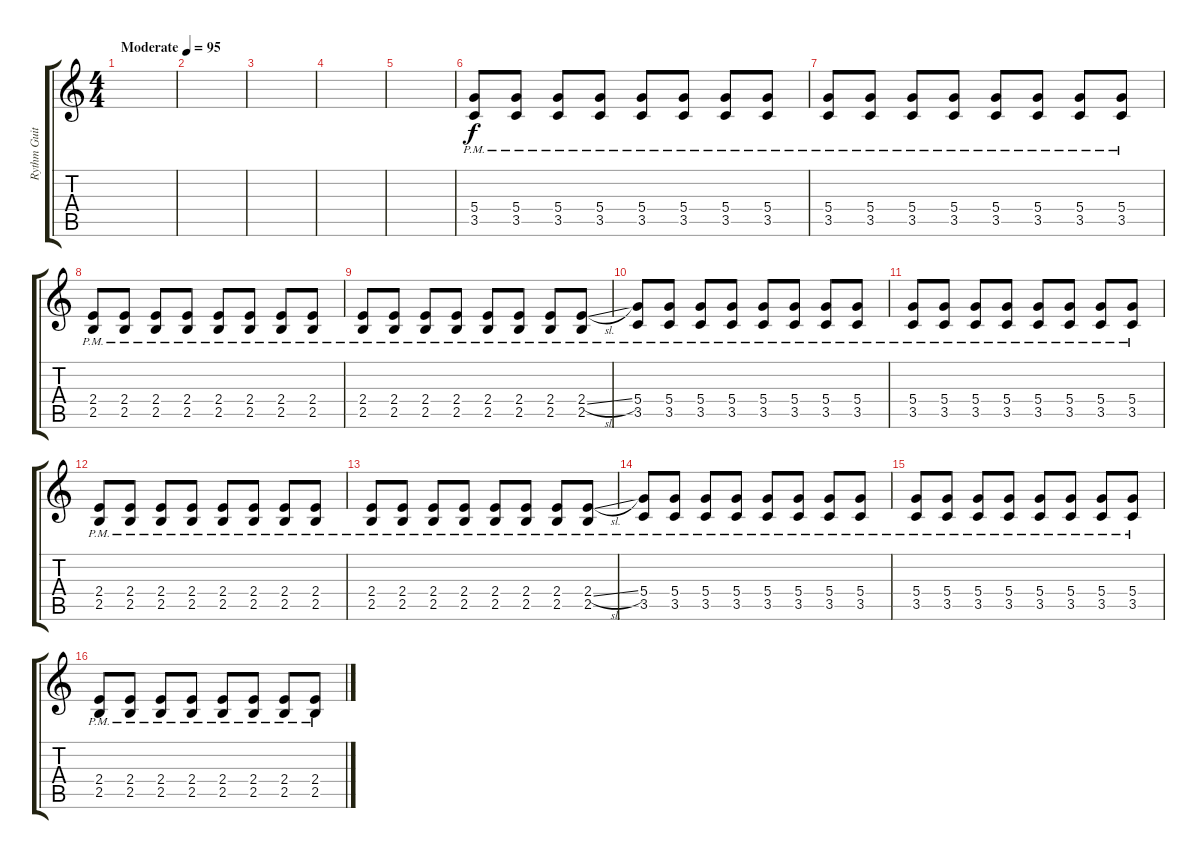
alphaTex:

\track ("Rythm Guitar" "Rythm Guit") {instrument electricguitarclean}
\staff {score tabs}
\tuning (E4 B3 G3 D3 A2 E2) {hide}
\ts (4 4)
\tempo (95 "Moderate")
\clef g2
\ks c
|
|
|
|
|
(5.4{pm} 3.5{pm}).8 (5.4{pm} 3.5{pm}).8 (5.4{pm} 3.5{pm}).8 (5.4{pm} 3.5{pm}).8 (5.4{pm} 3.5{pm}).8 (5.4{pm} 3.5{pm}).8 (5.4{pm} 3.5{pm}).8 (5.4{pm} 3.5{pm}).8 |
(5.4{pm} 3.5{pm}).8 (5.4{pm} 3.5{pm}).8 (5.4{pm} 3.5{pm}).8 (5.4{pm} 3.5{pm}).8 (5.4{pm} 3.5{pm}).8 (5.4{pm} 3.5{pm}).8 (5.4{pm} 3.5{pm}).8 (5.4{pm} 3.5{pm}).8 |
(2.4{pm} 2.5{pm}).8 (2.4{pm} 2.5{pm}).8 (2.4{pm} 2.5{pm}).8 (2.4{pm} 2.5{pm}).8 (2.4{pm} 2.5{pm}).8 (2.4{pm} 2.5{pm}).8 (2.4{pm} 2.5{pm}).8 (2.4{pm} 2.5{pm}).8 |
(2.4{pm} 2.5{pm}).8 (2.4{pm} 2.5{pm}).8 (2.4{pm} 2.5{pm}).8 (2.4{pm} 2.5{pm}).8 (2.4{pm} 2.5{pm}).8 (2.4{pm} 2.5{pm}).8 (2.4{pm} 2.5{pm}).8 (2.4{sl pm} 2.5{pm}).8 |
(5.4{pm} 3.5{pm}).8 (5.4{pm} 3.5{pm}).8 (5.4{pm} 3.5{pm}).8 (5.4{pm} 3.5{pm}).8 (5.4{pm} 3.5{pm}).8 (5.4{pm} 3.5{pm}).8 (5.4{pm} 3.5{pm}).8 (5.4{pm} 3.5{pm}).8 |
(5.4{pm} 3.5{pm}).8 (5.4{pm} 3.5{pm}).8 (5.4{pm} 3.5{pm}).8 (5.4{pm} 3.5{pm}).8 (5.4{pm} 3.5{pm}).8 (5.4{pm} 3.5{pm}).8 (5.4{pm} 3.5{pm}).8 (5.4{pm} 3.5{pm}).8 |
(2.4{pm} 2.5{pm}).8 (2.4{pm} 2.5{pm}).8 (2.4{pm} 2.5{pm}).8 (2.4{pm} 2.5{pm}).8 (2.4{pm} 2.5{pm}).8 (2.4{pm} 2.5{pm}).8 (2.4{pm} 2.5{pm}).8 (2.4{pm} 2.5{pm}).8 |
(2.4{pm} 2.5{pm}).8 (2.4{pm} 2.5{pm}).8 (2.4{pm} 2.5{pm}).8 (2.4{pm} 2.5{pm}).8 (2.4{pm} 2.5{pm}).8 (2.4{pm} 2.5{pm}).8 (2.4{pm} 2.5{pm}).8 (2.4{sl pm} 2.5{pm}).8 |
(5.4{pm} 3.5{pm}).8 (5.4{pm} 3.5{pm}).8 (5.4{pm} 3.5{pm}).8 (5.4{pm} 3.5{pm}).8 (5.4{pm} 3.5{pm}).8 (5.4{pm} 3.5{pm}).8 (5.4{pm} 3.5{pm}).8 (5.4{pm} 3.5{pm}).8 |
(5.4{pm} 3.5{pm}).8 (5.4{pm} 3.5{pm}).8 (5.4{pm} 3.5{pm}).8 (5.4{pm} 3.5{pm}).8 (5.4{pm} 3.5{pm}).8 (5.4{pm} 3.5{pm}).8 (5.4{pm} 3.5{pm}).8 (5.4{pm} 3.5{pm}).8 |
(2.4{pm} 2.5{pm}).8 (2.4{pm} 2.5{pm}).8 (2.4{pm} 2.5{pm}).8 (2.4{pm} 2.5{pm}).8 (2.4{pm} 2.5{pm}).8 (2.4{pm} 2.5{pm}).8 (2.4{pm} 2.5{pm}).8 (2.4{pm} 2.5{pm}).8
